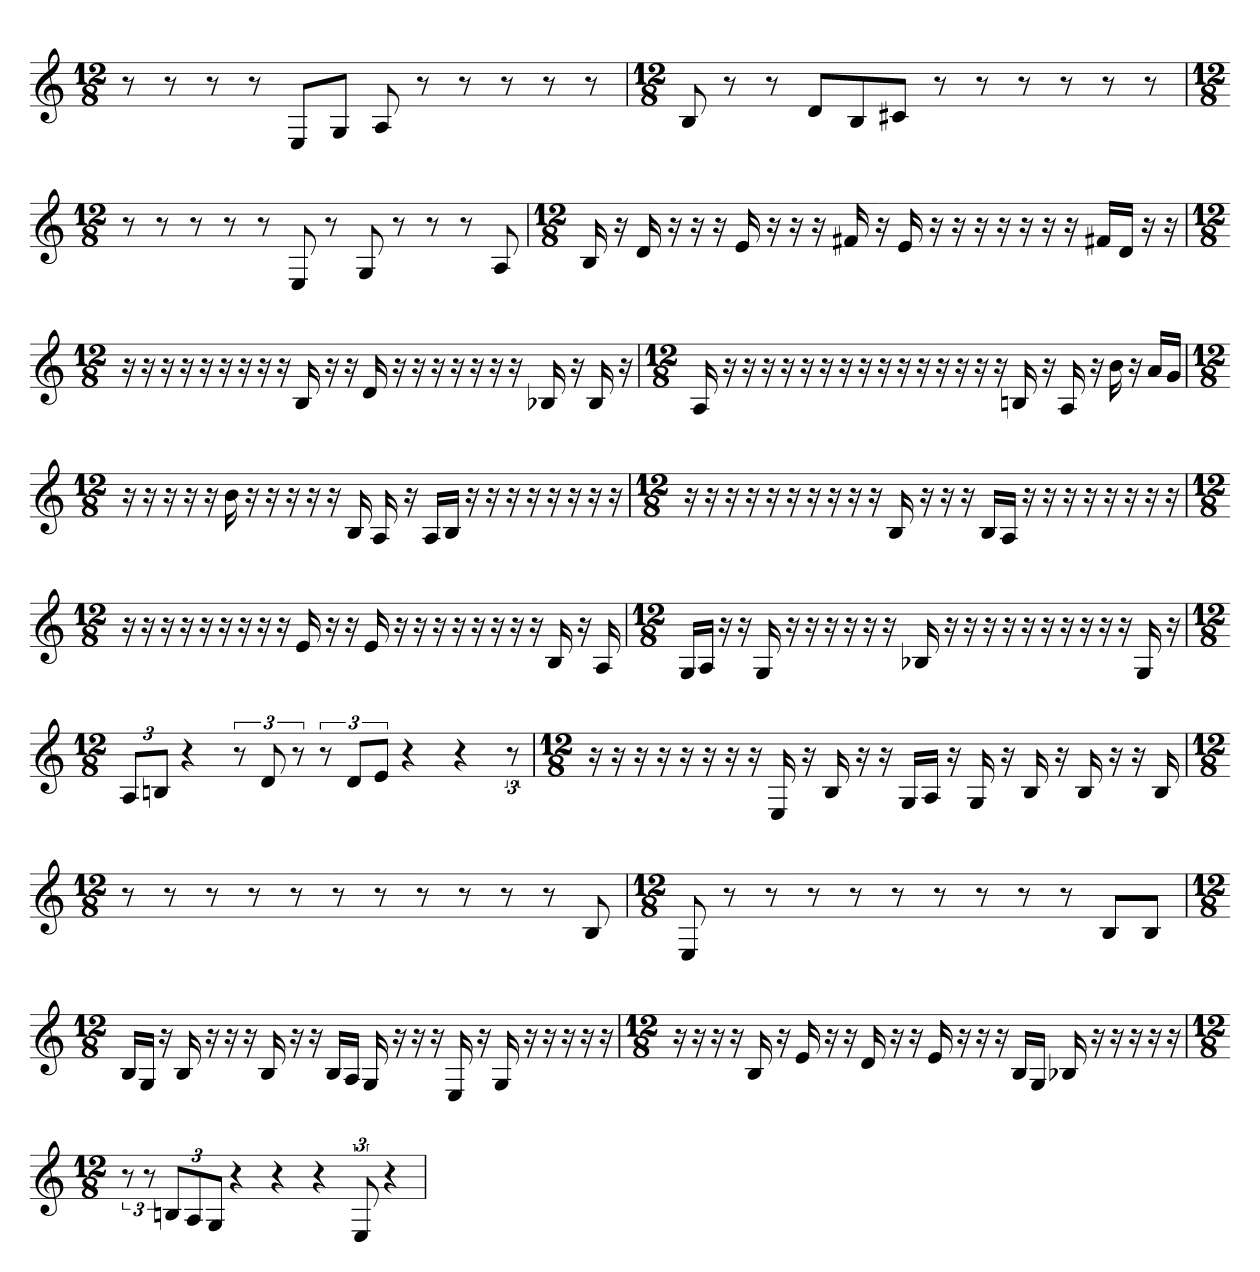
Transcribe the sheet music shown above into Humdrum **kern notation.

**kern
*part1
*staff1
*M12/8
=
8r
8r
8r
8r
8EL
8GJ
8A
8r
8r
8r
8r
8r
=
*M12/8
8B
8r
8r
8dL
8B
8c#XJ
8r
8r
8r
8r
8r
8r
=
*M12/8
8r
8r
8r
8r
8r
8E
8r
8G
8r
8r
8r
8A
=
*M12/8
16B
16r
16d
16r
16r
16r
16e
16r
16r
16r
16f#X
16r
16e
16r
16r
16r
16r
16r
16r
16r
16f#XLL
16dJJ
16r
16r
=
*M12/8
16r
16r
16r
16r
16r
16r
16r
16r
16r
16B
16r
16r
16d
16r
16r
16r
16r
16r
16r
16r
16B-X
16r
16B-
16r
=
*M12/8
16A
16r
16r
16r
16r
16r
16r
16r
16r
16r
16r
16r
16r
16r
16r
16r
16Bn
16r
16A
16r
16b
16r
16aLL
16gJJ
=
*M12/8
16r
16r
16r
16r
16r
16b
16r
16r
16r
16r
16r
16B
16A
16r
16ALL
16BJJ
16r
16r
16r
16r
16r
16r
16r
16r
=
*M12/8
16r
16r
16r
16r
16r
16r
16r
16r
16r
16r
16B
16r
16r
16r
16BLL
16AJJ
16r
16r
16r
16r
16r
16r
16r
16r
=
*M12/8
16r
16r
16r
16r
16r
16r
16r
16r
16r
16e
16r
16r
16e
16r
16r
16r
16r
16r
16r
16r
16r
16B
16r
16A
=
*M12/8
16GLL
16AJJ
16r
16r
16G
16r
16r
16r
16r
16r
16r
16B-X
16r
16r
16r
16r
16r
16r
16r
16r
16r
16r
16G
16r
=
*M12/8
12AL
12BnJ
4r
12r
12d
12r
12r
12dL
12eJ
4r
4r
12r
=
*M12/8
16r
16r
16r
16r
16r
16r
16r
16r
16E
16r
16B
16r
16r
16GLL
16AJJ
16r
16G
16r
16B
16r
16B
16r
16r
16B
=
*M12/8
8r
8r
8r
8r
8r
8r
8r
8r
8r
8r
8r
8B
=
*M12/8
8E
8r
8r
8r
8r
8r
8r
8r
8r
8r
8BL
8BJ
=
*M12/8
16BLL
16GJJ
16r
16B
16r
16r
16r
16B
16r
16r
16BLL
16AJJ
16G
16r
16r
16r
16E
16r
16G
16r
16r
16r
16r
16r
=
*M12/8
16r
16r
16r
16r
16B
16r
16e
16r
16r
16d
16r
16r
16e
16r
16r
16r
16BLL
16GJJ
16B-X
16r
16r
16r
16r
16r
=
*M12/8
12r
12r
12BnL
12A
12GJ
4r
4r
4r
12E
4r
=
*-
